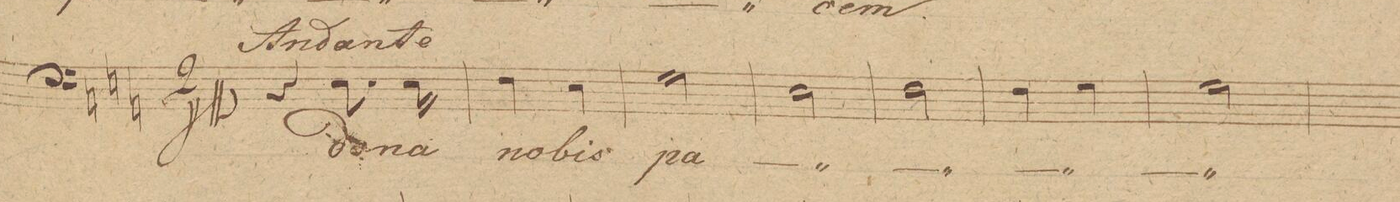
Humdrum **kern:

**kern	**text	**dynam
*I"Baſso 1mo	*	*
*clefF4	*	*
*k[]	*	*
*M2/4	*	*
4r	.	.
8.E\	do-	.
16E\	-na	.
=31	=31	=31
4F\	no-	.
4E\	-bis	.
=32	=32	=32
2G\	pa-	.
=33	=33	=33
2E\	.	.
=34	=34	=34
2F\	.	.
=35	=35	=35
4F\	.	.
4G\	.	.
=36	=36	=36
2G\	.	.
=37	=37	=37
*-	*-	*-
